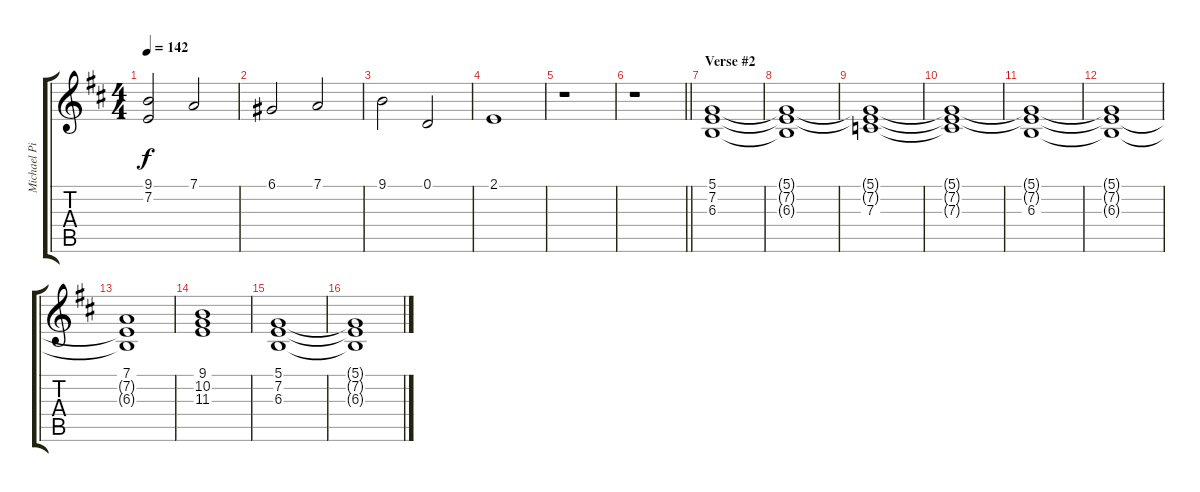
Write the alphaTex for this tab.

\track ("Michael Pinella (string)" "Michael Pi") {instrument stringensemble1}
\staff {score tabs}
\tuning (D4 A3 F3 C3 G2 D2) {hide}
\ts (4 4)
\tempo 142
\clef g2
\ks bminor
(9.1{t} 7.2{t}).2{dy f} 7.1.2 |
6.1.2 7.1.2 |
9.1.2 0.1.2 |
2.1.1 |
r.1 |
\barLineRight lightlight
r.1 |
\section ("" "Verse #2")
(5.1 7.2 6.3).1 |
(5.1{t} 7.2{t} 6.3{t}).1 |
(5.1{t} 7.2{t} 7.3).1 |
(5.1{t} 7.2{t} 7.3{t}).1 |
(5.1{t} 7.2{t} 6.3).1 |
(5.1{t} 7.2{t} 6.3{t}).1 |
(7.1 7.2{t} 6.3{t}).1 |
(9.1 10.2 11.3).1 |
(5.1 7.2 6.3).1 |
(5.1{t} 7.2{t} 6.3{t}).1
